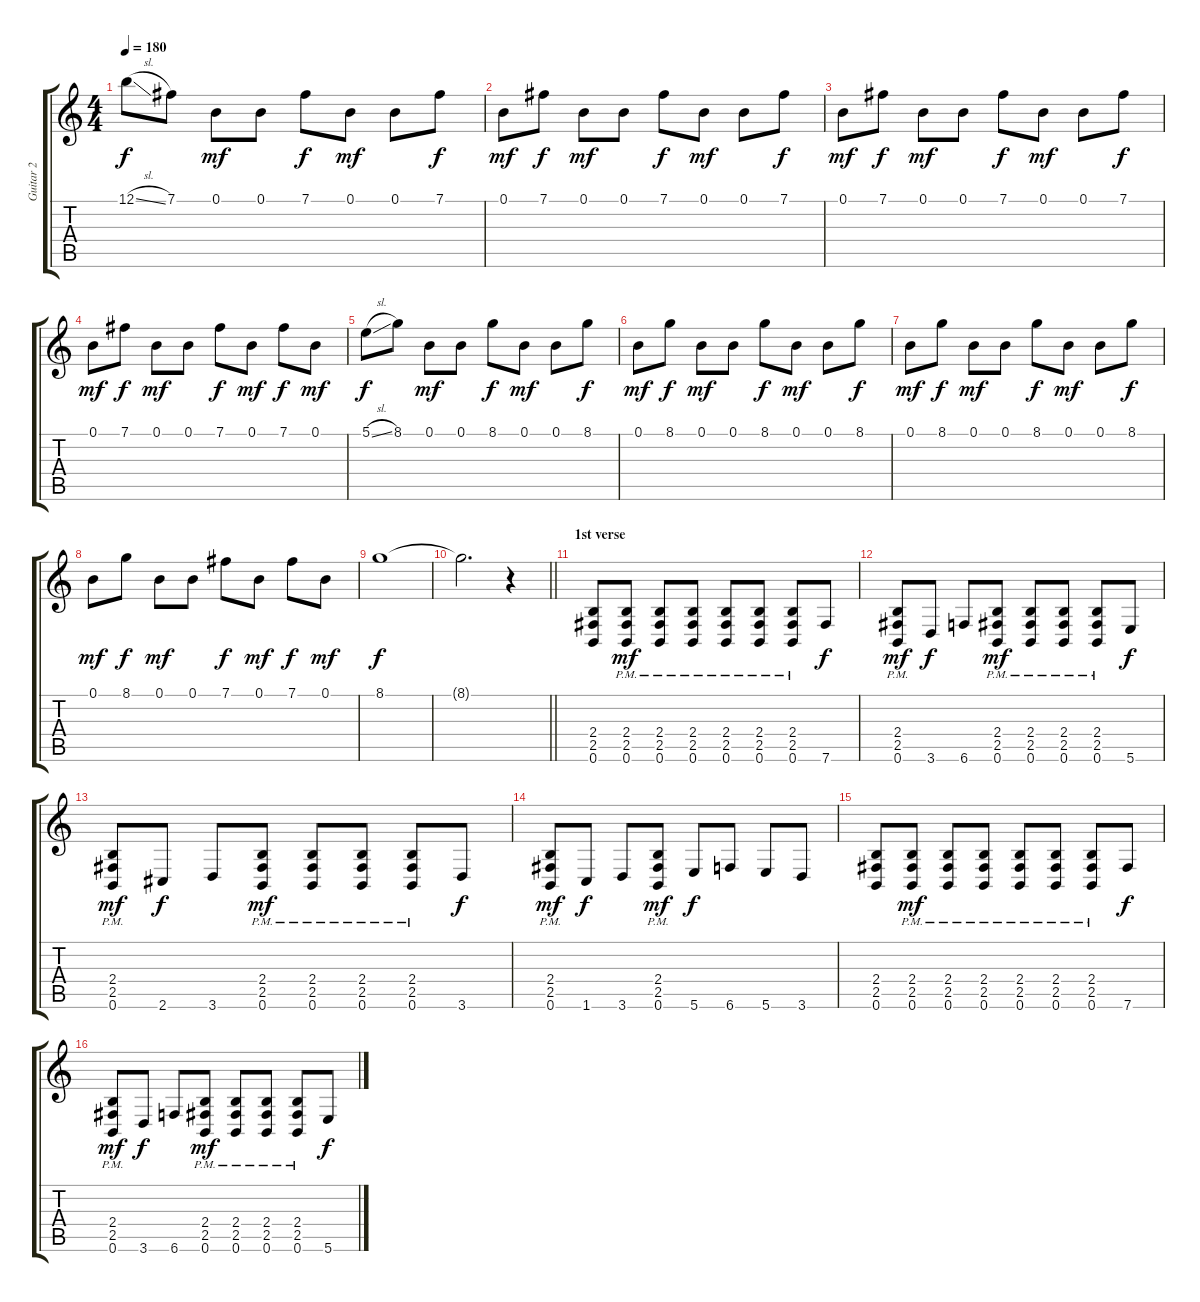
\track ("Guitar 2" "Guitar 2") {instrument distortionguitar}
\staff {score tabs}
\tuning (B3 Gb3 D3 A2 E2 B1) {hide}
\ts (4 4)
\tempo 180
\clef g2
\ks c
12.1{sl}.8{dy f} 7.1.8 0.1.8{dy mf} 0.1.8 7.1.8{dy f} 0.1.8{dy mf} 0.1.8 7.1.8{dy f} |
0.1.8{dy mf} 7.1.8{dy f} 0.1.8{dy mf} 0.1.8 7.1.8{dy f} 0.1.8{dy mf} 0.1.8 7.1.8{dy f} |
0.1.8{dy mf} 7.1.8{dy f} 0.1.8{dy mf} 0.1.8 7.1.8{dy f} 0.1.8{dy mf} 0.1.8 7.1.8{dy f} |
0.1.8{dy mf} 7.1.8{dy f} 0.1.8{dy mf} 0.1.8 7.1.8{dy f} 0.1.8{dy mf} 7.1.8{dy f} 0.1.8{dy mf} |
5.1{sl}.8{dy f} 8.1.8 0.1.8{dy mf} 0.1.8 8.1.8{dy f} 0.1.8{dy mf} 0.1.8 8.1.8{dy f} |
0.1.8{dy mf} 8.1.8{dy f} 0.1.8{dy mf} 0.1.8 8.1.8{dy f} 0.1.8{dy mf} 0.1.8 8.1.8{dy f} |
0.1.8{dy mf} 8.1.8{dy f} 0.1.8{dy mf} 0.1.8 8.1.8{dy f} 0.1.8{dy mf} 0.1.8 8.1.8{dy f} |
0.1.8{dy mf} 8.1.8{dy f} 0.1.8{dy mf} 0.1.8 7.1.8{dy f} 0.1.8{dy mf} 7.1.8{dy f} 0.1.8{dy mf} |
8.1.1{dy f} |
\barLineRight lightlight
8.1{t}.2{d} r.4 |
\section ("" "1st verse")
(2.4 2.5 0.6).8 (2.4{pm} 2.5{pm} 0.6{pm}).8{dy mf} (2.4{pm} 2.5{pm} 0.6{pm}).8 (2.4{pm} 2.5{pm} 0.6{pm}).8 (2.4{pm} 2.5{pm} 0.6{pm}).8 (2.4{pm} 2.5{pm} 0.6{pm}).8 (2.4{pm} 2.5{pm} 0.6{pm}).8 7.6.8{dy f} |
(2.4{pm} 2.5{pm} 0.6{pm}).8{dy mf} 3.6.8{dy f} 6.6.8 (2.4{pm} 2.5{pm} 0.6{pm}).8{dy mf} (2.4{pm} 2.5{pm} 0.6{pm}).8 (2.4{pm} 2.5{pm} 0.6{pm}).8 (2.4{pm} 2.5{pm} 0.6{pm}).8 5.6.8{dy f} |
(2.4{pm} 2.5{pm} 0.6{pm}).8{dy mf} 2.6.8{dy f} 3.6.8 (2.4{pm} 2.5{pm} 0.6{pm}).8{dy mf} (2.4{pm} 2.5{pm} 0.6{pm}).8 (2.4{pm} 2.5{pm} 0.6{pm}).8 (2.4{pm} 2.5{pm} 0.6{pm}).8 3.6.8{dy f} |
(2.4{pm} 2.5{pm} 0.6{pm}).8{dy mf} 1.6.8{dy f} 3.6.8 (2.4{pm} 2.5{pm} 0.6{pm}).8{dy mf} 5.6.8{dy f} 6.6.8 5.6.8 3.6.8 |
(2.4 2.5 0.6).8 (2.4{pm} 2.5{pm} 0.6{pm}).8{dy mf} (2.4{pm} 2.5{pm} 0.6{pm}).8 (2.4{pm} 2.5{pm} 0.6{pm}).8 (2.4{pm} 2.5{pm} 0.6{pm}).8 (2.4{pm} 2.5{pm} 0.6{pm}).8 (2.4{pm} 2.5{pm} 0.6{pm}).8 7.6.8{dy f} |
(2.4{pm} 2.5{pm} 0.6{pm}).8{dy mf} 3.6.8{dy f} 6.6.8 (2.4{pm} 2.5{pm} 0.6{pm}).8{dy mf} (2.4{pm} 2.5{pm} 0.6{pm}).8 (2.4{pm} 2.5{pm} 0.6{pm}).8 (2.4{pm} 2.5{pm} 0.6{pm}).8 5.6.8{dy f}
